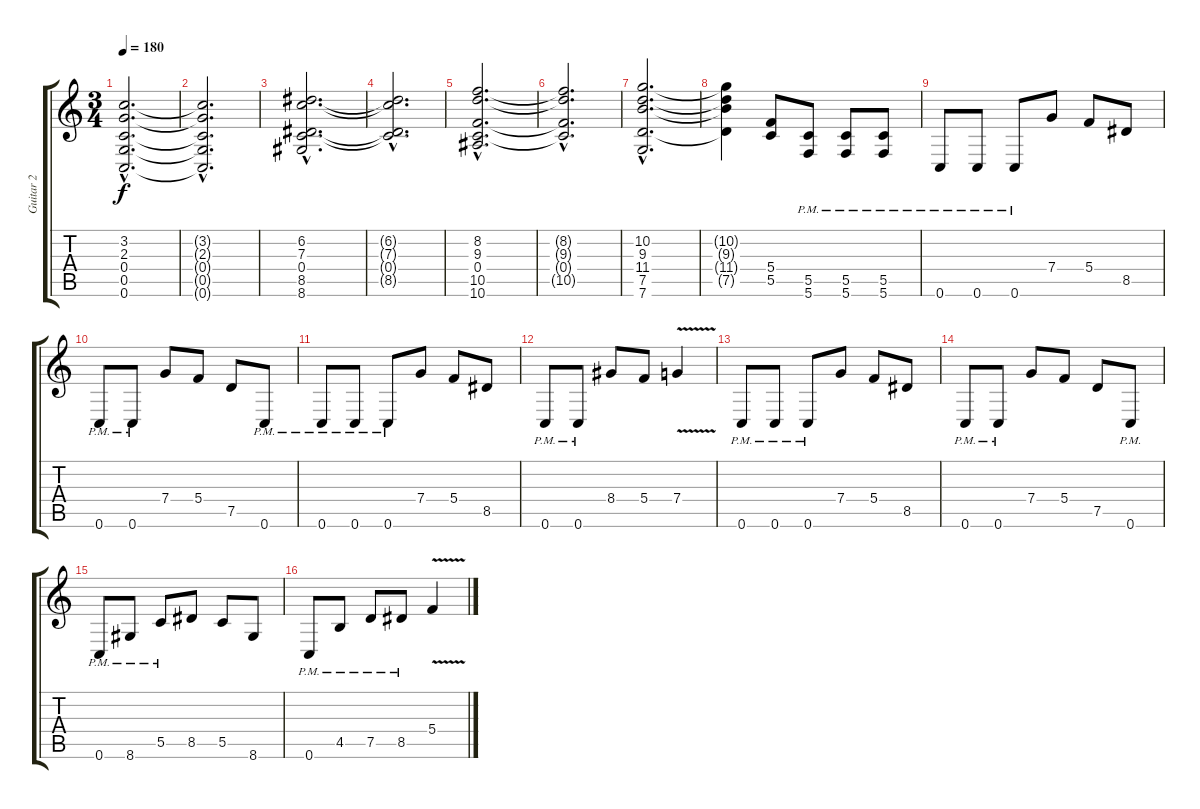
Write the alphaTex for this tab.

\track ("Guitar 2" "Guitar 2") {instrument distortionguitar}
\staff {score tabs}
\tuning (D4 A3 F3 C3 G2 C2) {hide}
\ts (3 4)
\tempo 180
\clef g2
\ks c
(3.2{hac} 2.3{hac} 0.4{hac} 0.5{hac} 0.6{hac}).2{d dy f} |
(3.2{hac t} 2.3{hac t} 0.4{hac t} 0.5{hac t} 0.6{hac t}).2{d} |
(6.2{hac} 7.3{hac} 0.4{hac} 8.5{hac} 8.6{hac}).2{d} |
(6.2{hac t} 7.3{hac t} 0.4{hac t} 8.5{hac t}).2{d} |
(8.2{hac} 9.3{hac} 0.4{hac} 10.5{hac} 10.6{hac}).2{d} |
(8.2{hac t} 9.3{hac t} 0.4{hac t} 10.5{hac t}).2{d} |
(10.2{hac} 9.3{hac} 11.4{hac} 7.5{hac} 7.6{hac}).2{d} |
(10.2{t} 9.3{t} 11.4{t} 7.5{t}).4 (5.4 5.5).8 (5.5{pm} 5.6{pm}).8 (5.5{pm} 5.6{pm}).8 (5.5{pm} 5.6{pm}).8 |
0.6{pm}.8 0.6{pm}.8 0.6{pm}.8 7.4.8 5.4.8 8.5.8 |
0.6{pm}.8 0.6{pm}.8 7.4.8 5.4.8 7.5.8 0.6{pm}.8 |
0.6{pm}.8 0.6{pm}.8 0.6{pm}.8 7.4.8 5.4.8 8.5.8 |
0.6{pm}.8 0.6{pm}.8 8.4.8 5.4.8 7.4{v}.4 |
0.6{pm}.8 0.6{pm}.8 0.6{pm}.8 7.4.8 5.4.8 8.5.8 |
0.6{pm}.8 0.6{pm}.8 7.4.8 5.4.8 7.5.8 0.6{pm}.8 |
0.6{pm}.8 8.6{pm}.8 5.5{pm}.8 8.5.8 5.5.8 8.6.8 |
0.6{pm}.8 4.5{pm}.8 7.5{pm}.8 8.5{pm}.8 5.4{v}.4
